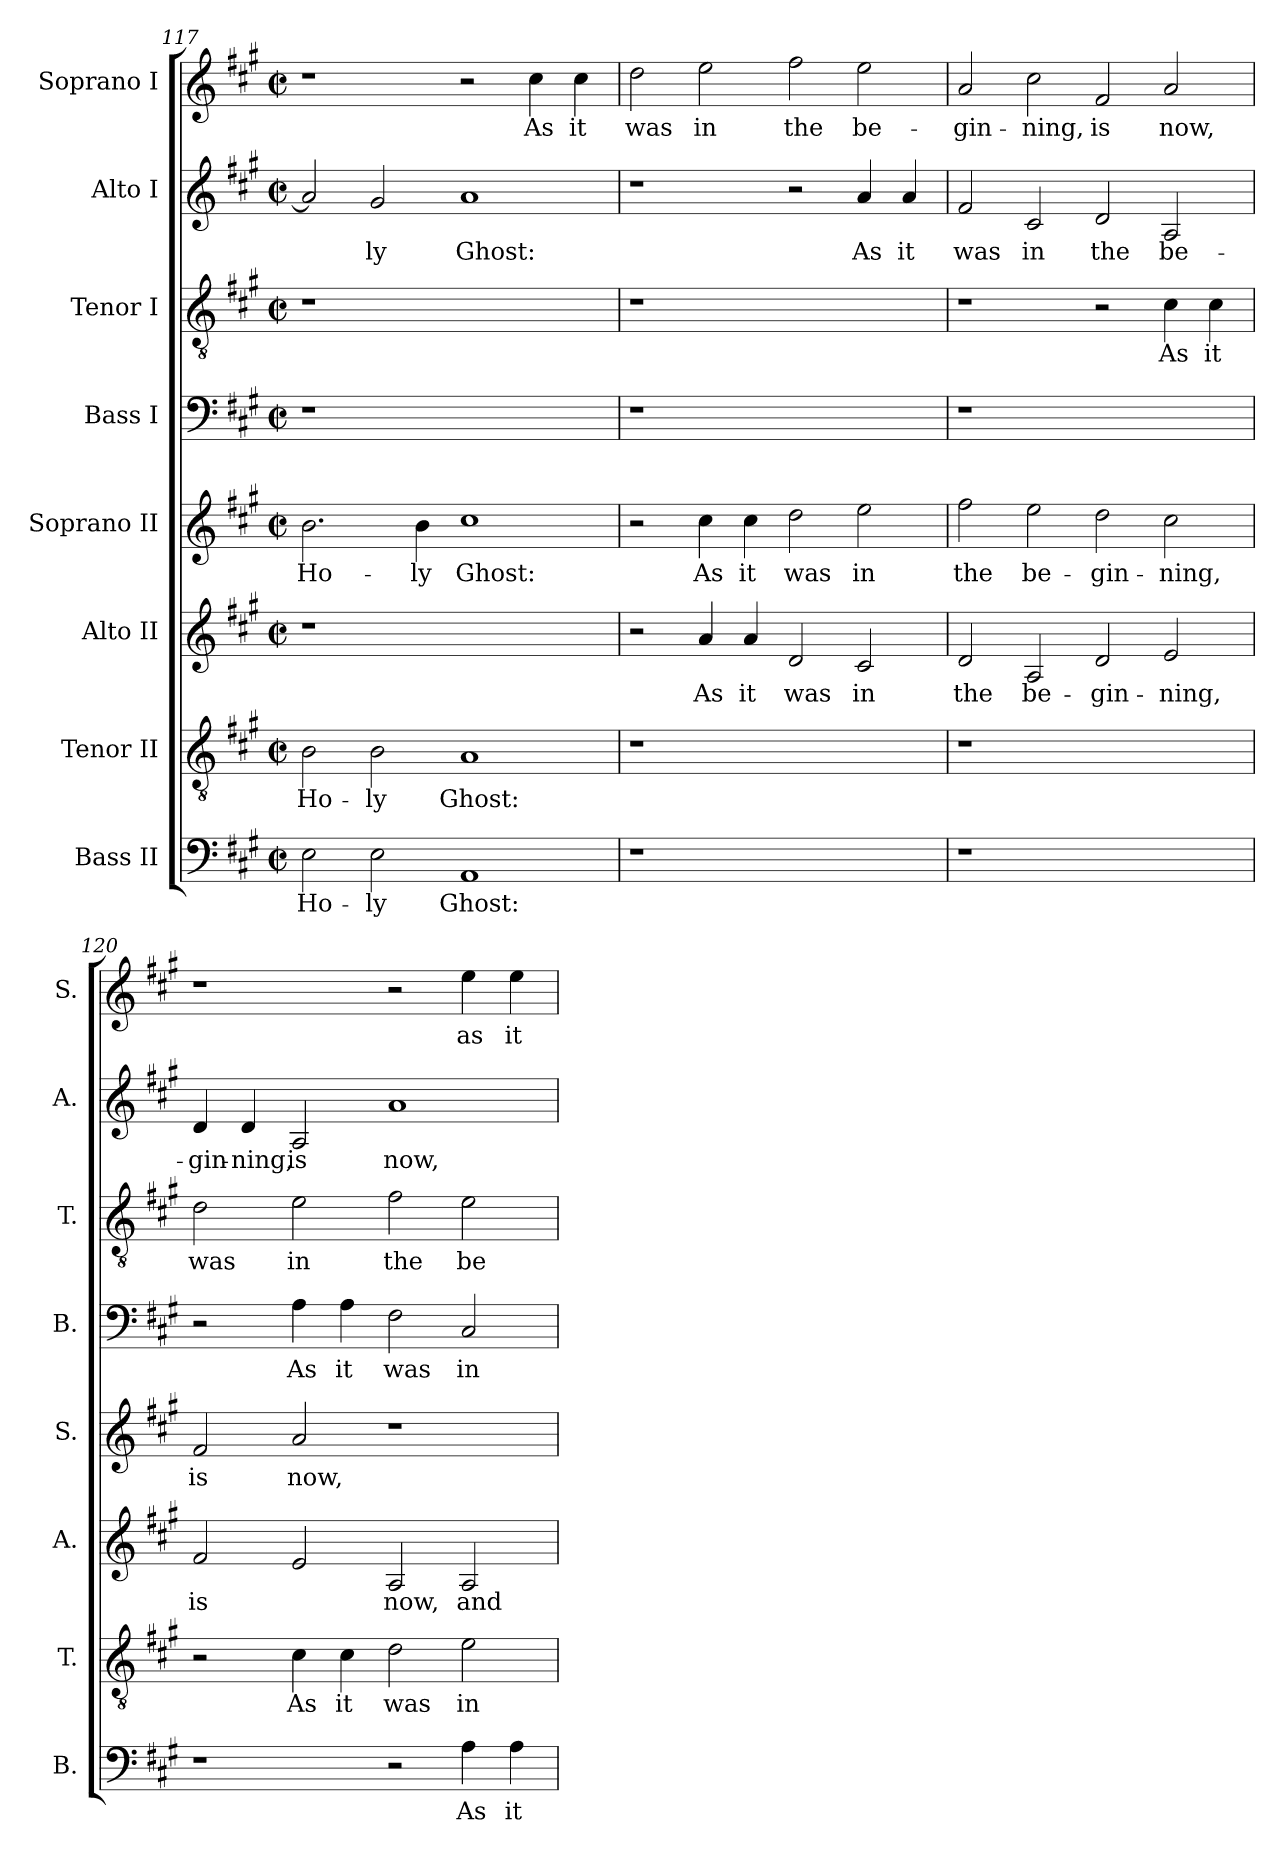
**kern	**text	**kern	**text	**kern	**text	**kern	**text	**kern	**text	**kern	**text	**kern	**text	**kern	**text
*part8	*part8	*part7	*part7	*part6	*part6	*part5	*part5	*part4	*part4	*part3	*part3	*part2	*part2	*part1	*part1
*staff8	*staff8	*staff7	*staff7	*staff6	*staff6	*staff5	*staff5	*staff4	*staff4	*staff3	*staff3	*staff2	*staff2	*staff1	*staff1
*I"Bass II	*	*I"Tenor II	*	*I"Alto II	*	*I"Soprano II	*	*I"Bass I	*	*I"Tenor I	*	*I"Alto I	*	*I"Soprano I	*
*I'B.	*	*I'T.	*	*I'A.	*	*I'S.	*	*I'B.	*	*I'T.	*	*I'A.	*	*I'S.	*
*clefF4	*	*clefGv2	*	*clefG2	*	*clefG2	*	*clefF4	*	*clefGv2	*	*clefG2	*	*clefG2	*
*	*	*ITrd7c12	*	*	*	*	*	*	*	*ITrd7c12	*	*	*	*	*
*k[f#c#g#]	*	*k[f#c#g#]	*	*k[f#c#g#]	*	*k[f#c#g#]	*	*k[f#c#g#]	*	*k[f#c#g#]	*	*k[f#c#g#]	*	*k[f#c#g#]	*
*A:	*	*A:	*	*A:	*	*A:	*	*A:	*	*A:	*	*A:	*	*A:	*
*M2/2	*	*M2/2	*	*M2/2	*	*M2/2	*	*M2/2	*	*M2/2	*	*M2/2	*	*M2/2	*
*met(c|)	*	*met(c|)	*	*met(c|)	*	*met(c|)	*	*met(c|)	*	*met(c|)	*	*met(c|)	*	*met(c|)	*
=117	=117	=117	=117	=117	=117	=117	=117	=117	=117	=117	=117	=117	=117	=117	=117
!	!LO:LY:b	!	!LO:LY:b	!LO:N:vis=1	!	!	!LO:LY:b	!LO:N:vis=1	!	!LO:N:vis=1	!	!	!	!	!
2E\	Ho-	2BB\	Ho-	1r	.	2.b\	Ho-	1r	.	1r	.	2a/]	.	1r	.
!	!LO:LY:b	!	!LO:LY:b	!	!	!	!	!	!	!	!	!	!LO:LY:b	!	!
2E\	-ly	2BB\	-ly	.	.	.	.	.	.	.	.	2g#/	-ly	.	.
!	!	!	!	!	!	!	!LO:LY:b	!	!	!	!	!	!	!	!
.	.	.	.	.	.	4b\	-ly	.	.	.	.	.	.	.	.
!	!LO:LY:b	!	!LO:LY:b	!	!	!	!LO:LY:b	!	!	!	!	!	!LO:LY:b	!	!
1AA	Ghost:	1AA	Ghost:	1ryy	.	1cc#	Ghost:	1ryy	.	1ryy	.	1a	Ghost:	2r	.
!	!	!	!	!	!	!	!	!	!	!	!	!	!	!	!LO:LY:b
.	.	.	.	.	.	.	.	.	.	.	.	.	.	4cc#\	As
!	!	!	!	!	!	!	!	!	!	!	!	!	!	!	!LO:LY:b
.	.	.	.	.	.	.	.	.	.	.	.	.	.	4cc#\	it
!!LO:PB:g=z
=118	=118	=118	=118	=118	=118	=118	=118	=118	=118	=118	=118	=118	=118	=118	=118
!LO:N:vis=1	!	!LO:N:vis=1	!	!	!	!	!	!LO:N:vis=1	!	!LO:N:vis=1	!	!	!	!	!LO:LY:b
1r	.	1r	.	2r	.	2r	.	1r	.	1r	.	1r	.	2dd\	was
!	!	!	!	!	!LO:LY:b	!	!LO:LY:b	!	!	!	!	!	!	!	!LO:LY:b
.	.	.	.	4a/	As	4cc#\	As	.	.	.	.	.	.	2ee\	in
!	!	!	!	!	!LO:LY:b	!	!LO:LY:b	!	!	!	!	!	!	!	!
.	.	.	.	4a/	it	4cc#\	it	.	.	.	.	.	.	.	.
!	!	!	!	!	!LO:LY:b	!	!LO:LY:b	!	!	!	!	!	!	!	!LO:LY:b
1ryy	.	1ryy	.	2d/	was	2dd\	was	1ryy	.	1ryy	.	2r	.	2ff#\	the
!	!	!	!	!	!LO:LY:b	!	!LO:LY:b	!	!	!	!	!	!LO:LY:b	!	!LO:LY:b
.	.	.	.	2c#/	in	2ee\	in	.	.	.	.	4a/	As	2ee\	be-
!	!	!	!	!	!	!	!	!	!	!	!	!	!LO:LY:b	!	!
.	.	.	.	.	.	.	.	.	.	.	.	4a/	it	.	.
=119	=119	=119	=119	=119	=119	=119	=119	=119	=119	=119	=119	=119	=119	=119	=119
!LO:N:vis=1	!	!LO:N:vis=1	!	!	!LO:LY:b	!	!LO:LY:b	!LO:N:vis=1	!	!	!	!	!LO:LY:b	!	!LO:LY:b
1r	.	1r	.	2d/	the	2ff#\	the	1r	.	1r	.	2f#/	was	2a/	-gin-
!	!	!	!	!	!LO:LY:b	!	!LO:LY:b	!	!	!	!	!	!LO:LY:b	!	!LO:LY:b
.	.	.	.	2A/	be-	2ee\	be-	.	.	.	.	2c#/	in	2cc#\	-ning,
!	!	!	!	!	!LO:LY:b	!	!LO:LY:b	!	!	!	!	!	!LO:LY:b	!	!LO:LY:b
1ryy	.	1ryy	.	2d/	-gin-	2dd\	-gin-	1ryy	.	2r	.	2d/	the	2f#/	is
!	!	!	!	!	!LO:LY:b	!	!LO:LY:b	!	!	!	!LO:LY:b	!	!LO:LY:b	!	!LO:LY:b
.	.	.	.	2e/	-ning,	2cc#\	-ning,	.	.	4C#\	As	2A/	be-	2a/	now,
!	!	!	!	!	!	!	!	!	!	!	!LO:LY:b	!	!	!	!
.	.	.	.	.	.	.	.	.	.	4C#\	it	.	.	.	.
=120	=120	=120	=120	=120	=120	=120	=120	=120	=120	=120	=120	=120	=120	=120	=120
!	!	!	!	!	!LO:LY:b	!	!LO:LY:b	!	!	!	!LO:LY:b	!	!LO:LY:b	!	!
1r	.	2r	.	2f#/	is	2f#/	is	2r	.	2D\	was	4d/	-gin-	1r	.
!	!	!	!	!	!	!	!	!	!	!	!	!	!LO:LY:b	!	!
.	.	.	.	.	.	.	.	.	.	.	.	4d/	-ning,	.	.
!	!	!	!LO:LY:b	!	!	!	!LO:LY:b	!	!LO:LY:b	!	!LO:LY:b	!	!LO:LY:b	!	!
.	.	4C#\	As	2e/	.	2a/	now,	4A\	As	2E\	in	2A/	is	.	.
!	!	!	!LO:LY:b	!	!	!	!	!	!LO:LY:b	!	!	!	!	!	!
.	.	4C#\	it	.	.	.	.	4A\	it	.	.	.	.	.	.
!	!	!	!LO:LY:b	!	!LO:LY:b	!	!	!	!LO:LY:b	!	!LO:LY:b	!	!LO:LY:b	!	!
2r	.	2D\	was	2A/	now,	1r	.	2F#\	was	2F#\	the	1a	now,	2r	.
!	!LO:LY:b	!	!LO:LY:b	!	!LO:LY:b	!	!	!	!LO:LY:b	!	!LO:LY:b	!	!	!	!LO:LY:b
4A\	As	2E\	in	2A/	and	.	.	2C#/	in	2E\	be-	.	.	4ee\	as
!	!LO:LY:b	!	!	!	!	!	!	!	!	!	!	!	!	!	!LO:LY:b
4A\	it	.	.	.	.	.	.	.	.	.	.	.	.	4ee\	it
=	=	=	=	=	=	=	=	=	=	=	=	=	=	=	=
*-	*-	*-	*-	*-	*-	*-	*-	*-	*-	*-	*-	*-	*-	*-	*-
